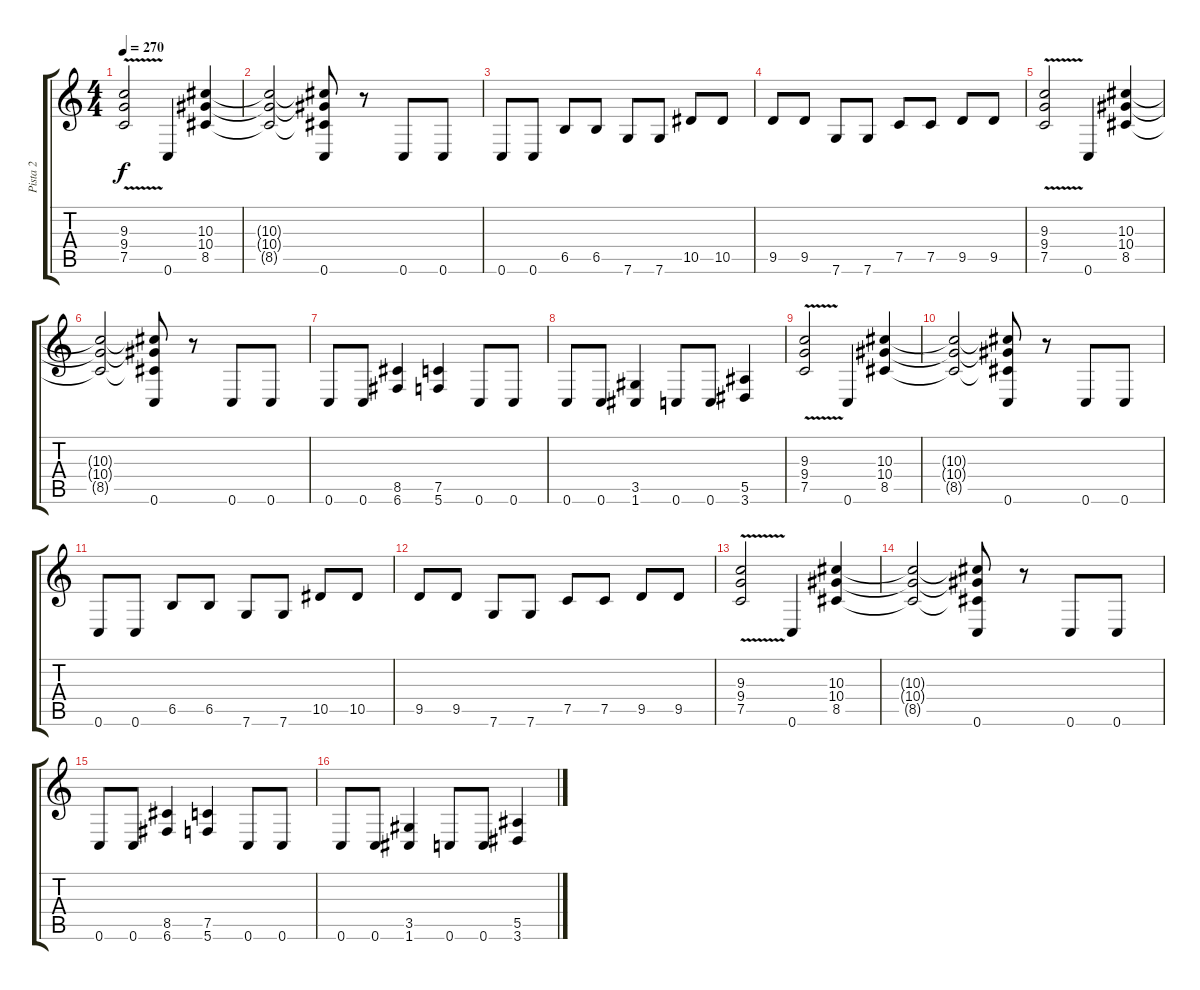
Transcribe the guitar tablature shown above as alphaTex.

\track ("Pista 2" "Pista 2") {instrument distortionguitar}
\staff {score tabs}
\tuning (C4 G3 Eb3 Bb2 F2 C2) {hide}
\ts (4 4)
\tempo 270
\clef g2
\ks c
(9.3{v} 9.4{v} 7.5{v}).2{dy f} 0.6.4 (10.3 10.4 8.5).4 |
(10.3{t} 10.4{t} 8.5{t}).2 (10.3{t} 10.4{t} 8.5{t} 0.6).8 r.8 0.6.8 0.6.8 |
0.6.8 0.6.8 6.5.8 6.5.8 7.6.8 7.6.8 10.5.8 10.5.8 |
9.5.8 9.5.8 7.6.8 7.6.8 7.5.8 7.5.8 9.5.8 9.5.8 |
(9.3{v} 9.4{v} 7.5{v}).2 0.6.4 (10.3 10.4 8.5).4 |
(10.3{t} 10.4{t} 8.5{t}).2 (10.3{t} 10.4{t} 8.5{t} 0.6).8 r.8 0.6.8 0.6.8 |
0.6.8 0.6.8 (8.5 6.6).4 (7.5 5.6).4 0.6.8 0.6.8 |
0.6.8 0.6.8 (3.5 1.6).4 0.6.8 0.6.8 (5.5 3.6).4 |
(9.3{v} 9.4{v} 7.5{v}).2 0.6.4 (10.3 10.4 8.5).4 |
(10.3{t} 10.4{t} 8.5{t}).2 (10.3{t} 10.4{t} 8.5{t} 0.6).8 r.8 0.6.8 0.6.8 |
0.6.8 0.6.8 6.5.8 6.5.8 7.6.8 7.6.8 10.5.8 10.5.8 |
9.5.8 9.5.8 7.6.8 7.6.8 7.5.8 7.5.8 9.5.8 9.5.8 |
(9.3{v} 9.4{v} 7.5{v}).2 0.6.4 (10.3 10.4 8.5).4 |
(10.3{t} 10.4{t} 8.5{t}).2 (10.3{t} 10.4{t} 8.5{t} 0.6).8 r.8 0.6.8 0.6.8 |
0.6.8 0.6.8 (8.5 6.6).4 (7.5 5.6).4 0.6.8 0.6.8 |
0.6.8 0.6.8 (3.5 1.6).4 0.6.8 0.6.8 (5.5 3.6).4
